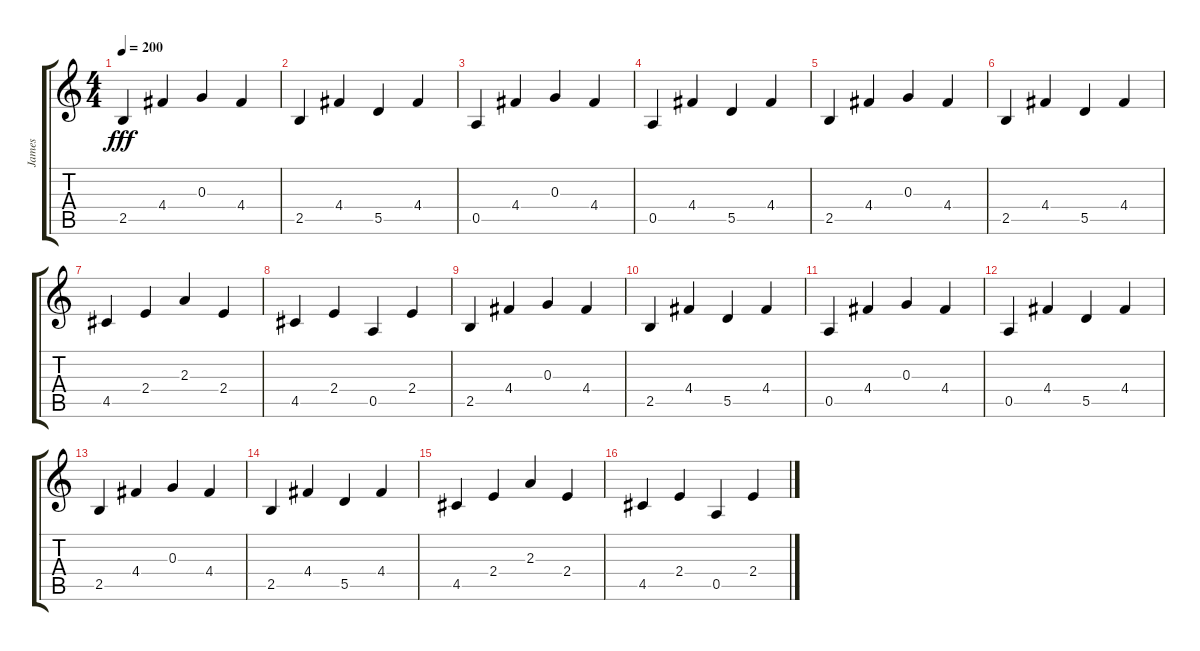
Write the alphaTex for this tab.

\track ("James" "James") {instrument acousticguitarnylon}
\staff {score tabs}
\tuning (E4 B3 G3 D3 A2 E2) {hide}
\ts (4 4)
\tempo 200
\clef g2
\ks c
2.5.4{dy fff} 4.4.4 0.3.4 4.4.4 |
2.5.4 4.4.4 5.5.4 4.4.4 |
0.5.4 4.4.4 0.3.4 4.4.4 |
0.5.4 4.4.4 5.5.4 4.4.4 |
2.5.4 4.4.4 0.3.4 4.4.4 |
2.5.4 4.4.4 5.5.4 4.4.4 |
4.5.4 2.4.4 2.3.4 2.4.4 |
4.5.4 2.4.4 0.5.4 2.4.4 |
2.5.4 4.4.4 0.3.4 4.4.4 |
2.5.4 4.4.4 5.5.4 4.4.4 |
0.5.4 4.4.4 0.3.4 4.4.4 |
0.5.4 4.4.4 5.5.4 4.4.4 |
2.5.4 4.4.4 0.3.4 4.4.4 |
2.5.4 4.4.4 5.5.4 4.4.4 |
4.5.4 2.4.4 2.3.4 2.4.4 |
4.5.4 2.4.4 0.5.4 2.4.4
